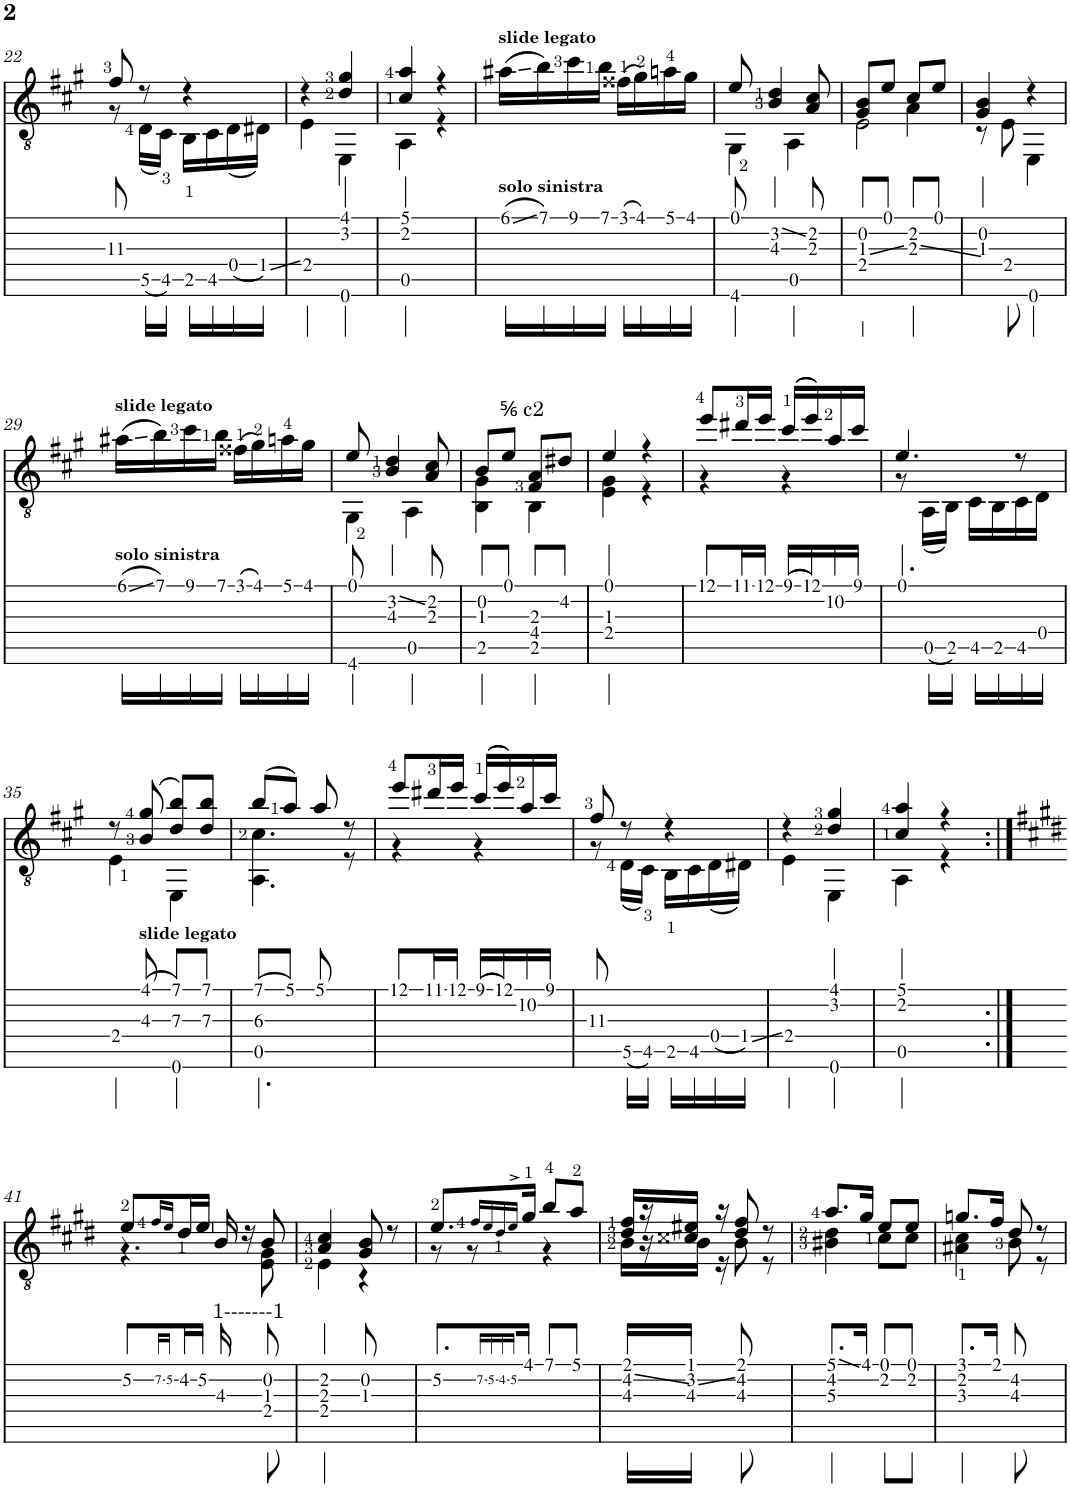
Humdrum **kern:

**kern	**kern
*part2	*part1
*staff2	*staff1
*I"Chitarra classica (Intavolatura)	*I"Chitarra classica
!!LO:PB:g=z
*	*clefGv2
*k[f#c#g#]	*k[f#c#g#]
*M2/4	*M2/4
=22	=22
*^	*^
8f#/	8r	8f#/	8r
8r	(16D\LL	8r	(16D\LL
.	16C#\JJ)	.	16C#\JJ)
4r	16BB\LL	4r	16BB\LL
.	16C#\	.	16C#\
.	(16D\	.	(16D\
.	16D#X\JJ)	.	16D#X\JJ)
=23	=23	=23	=23
4r	4E\	4r	4E\
4d/ 4g#/	4EE\	4d/ 4g#/	4EE\
=24	=24	=24	=24
4c#/ 4a/	4AA\	4c#/ 4a/	4AA\
4r	4r	4r	4r
=25	=25	=25	=25
!	!	!LO:TX:a:B:t=slide legato	!
!LO:TX:a:B:t=solo sinistra	!	!	!
*v	*v	*	*
*	*v	*v
(16a#X\LL	(16a#X\LL
16b\)	16b\)
16cc#\	16cc#\
16b\JJ	16b\JJ
(16f##X\LL	(16f##X\LL
16g#\)	16g#\)
16an\	16an\
16g#\JJ	16g#\JJ
=26	=26
*^	*^
8e/	4GG#\	8e/	4GG#\
4B/ 4d/	.	4B/ 4d/	.
.	4AA\	.	4AA\
8A/ 8c#/	.	8A/ 8c#/	.
=27	=27	=27	=27
*	*^	*	*^
8G#/ 8B/L	2E\	4ryy	8G#/ 8B/L	2E\	4ryy
8e/J	.	.	8e/J	.	.
8c#/L	.	4A\	8c#/L	.	4A\
8e/J	.	.	8e/J	.	.
*	*v	*v	*	*	*
*	*	*	*v	*v
=28	=28	=28	=28
4G#/ 4B/	8r	4G#/ 4B/	8r
.	8E\	.	8E\
4r	4EE\	4r	4EE\
!!LO:LB:g=z
=29	=29	=29	=29
!	!	!LO:TX:a:B:t=slide legato	!
!LO:TX:a:B:t=solo sinistra	!	!	!
*v	*v	*	*
*	*v	*v
(16a#X\LL	(16a#X\LL
16b\)	16b\)
16cc#\	16cc#\
16b\JJ	16b\JJ
(16f##X\LL	(16f##X\LL
16g#\)	16g#\)
16an\	16an\
16g#\JJ	16g#\JJ
=30	=30
*^	*^
8e/	4GG#\	8e/	4GG#\
4B/ 4d/	.	4B/ 4d/	.
.	4AA\	.	4AA\
8A/ 8c#/	.	8A/ 8c#/	.
=31	=31	=31	=31
8B/L	4BB\ 4G#\	8B/L	4BB\ 4G#\
8e/J	.	8e/J	.
!	!	!LO:TX:a:t=⅚ c2	!
8F#/ 8A/L	4BB\	8F#/ 8A/L	4BB\
8d#X/J	.	8d#X/J	.
=32	=32	=32	=32
4e/	4E\ 4G#\	4e/	4E\ 4G#\
4r	4r	4r	4r
=33	=33	=33	=33
8ee/L	4r	8ee/L	4r
16dd#X/L	.	16dd#X/L	.
16ee/JJ	.	16ee/JJ	.
((16cc#/LL	4r	((16cc#/LL	4r
16ee/))	.	16ee/))	.
16a/	.	16a/	.
16cc#/JJ	.	16cc#/JJ	.
=34	=34	=34	=34
4.e/	8r	4.e/	8r
.	(16AA\LL	.	(16AA\LL
.	16BB\JJ)	.	16BB\JJ)
.	16C#\LL	.	16C#\LL
.	16BB\	.	16BB\
8r	16C#\	8r	16C#\
.	16D\JJ	.	16D\JJ
!!LO:LB:g=z	!!
=35	=35	=35	=35
8r	4E\	8r	4E\
!LO:TX:a:B:t=slide legato	!	!	!
(8B/ 8g#/	.	(8B/ 8g#/	.
8d/ 8b/L)	4EE\	8d/ 8b/L)	4EE\
8d/ 8b/J	.	8d/ 8b/J	.
=36	=36	=36	=36
(8b/L	4.AA\ 4.c#\	(8b/L	4.AA\ 4.c#\
8a/J)	.	8a/J)	.
8a/	.	8a/	.
8r	8r	8r	8r
=37	=37	=37	=37
8ee/L	4r	8ee/L	4r
16dd#X/L	.	16dd#X/L	.
16ee/JJ	.	16ee/JJ	.
((16cc#/LL	4r	((16cc#/LL	4r
16ee/))	.	16ee/))	.
16a/	.	16a/	.
16cc#/JJ	.	16cc#/JJ	.
=38	=38	=38	=38
8f#/	8r	8f#/	8r
8r	(16D\LL	8r	(16D\LL
.	16C#\JJ)	.	16C#\JJ)
4r	16BB\LL	4r	16BB\LL
.	16C#\	.	16C#\
.	(16D\	.	(16D\
.	16D#X\JJ)	.	16D#X\JJ)
=39	=39	=39	=39
4r	4E\	4r	4E\
4d/ 4g#/	4EE\	4d/ 4g#/	4EE\
=40	=40	=40	=40
4c#/ 4a/	4AA\	4c#/ 4a/	4AA\
4r	4r	4r	4r
!!LO:LB:g=z	!!
=41:|!	=41:|!	=41:|!	=41:|!
*k[f#c#g#d#]	*	*k[f#c#g#d#]	*
8e/L	4.r	8e/L	4.r
16qf#/LL	.	16qf#/LL	.
16qe/JJ	.	16qe/JJ	.
16d#/L	.	16d#/L	.
16e/JJ	.	16e/JJ	.
!LO:TX:a:t=1-------1	!	!	!
16B/	.	16B/	.
16r	.	16r	.
8B/	8E\ 8G#\	8B/	8E\ 8G#\
=42	=42	=42	=42
4A/ 4c#/	4E\	4A/ 4c#/	4E\
8G#/ 8B/	4r	8G#/ 8B/	4r
8r	.	8r	.
=43	=43	=43	=43
8.e/L	8r	8.e/L	8r
.	8r	.	8r
16qf#/LL	.	16qf#/LL	.
16qe/	.	16qe/	.
16qd#/	.	16qd#/	.
16qe/JJ	.	16qe^/JJ	.
16g#/Jk	.	16g#/Jk	.
8b/L	4r	8b/L	4r
8a/J	.	8a/J	.
=44	=44	=44	=44
16d#/ 16f#/LL	16B\LL	16d#/ 16f#/LL	16B\LL
16r	16r	16r	16r
16c##X/ 16e#X/JJ	16B\JJ	16c##X/ 16e#X/JJ	16B\JJ
16r	16r	16r	16r
8d#/ 8f#/	8B\	8d#/ 8f#/	8B\
8r	8r	8r	8r
=45	=45	=45	=45
8.a/L	4B#X\ 4d#\	8.a/L	4B#X\ 4d#\
16g#/Jk	.	16g#/Jk	.
8e/L	8c#\L	8e/L	8c#\L
8e/J	8c#\J	8e/J	8c#\J
=46	=46	=46	=46
8.gn/L	4A#X\ 4c#\	8.gn/L	4A#X\ 4c#\
16f#/Jk	.	16f#/Jk	.
8d#/	8B\	8d#/	8B\
8r	8r	8r	8r
*v	*v	*	*
*	*v	*v
=	=
*-	*-
